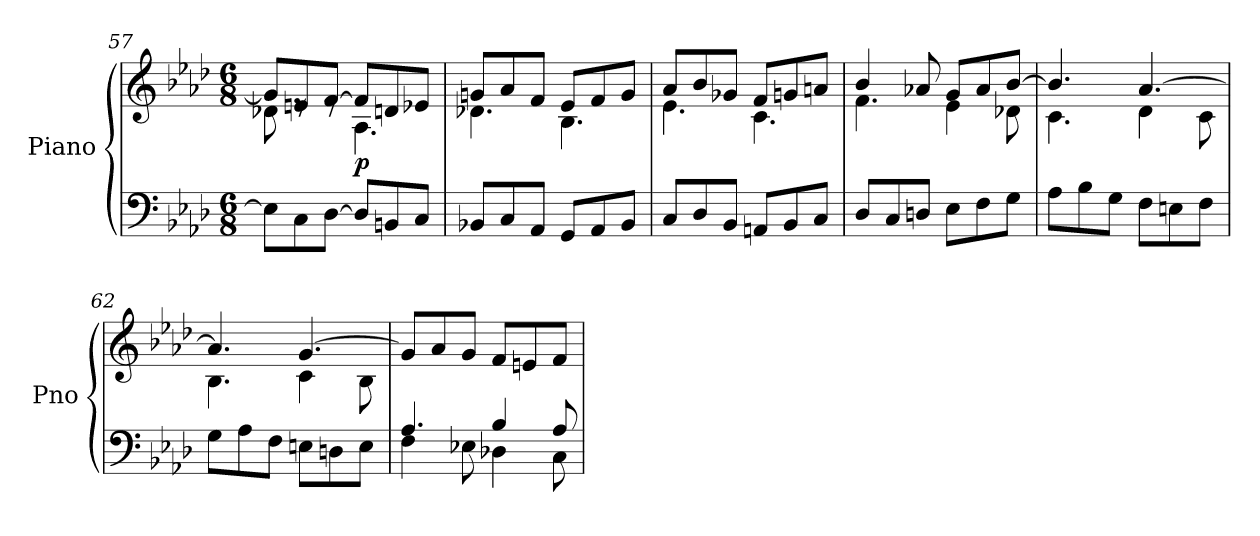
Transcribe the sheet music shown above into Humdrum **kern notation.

**kern	**kern	**dynam
*part1	*part1	*part1
*staff2	*staff1	*staff1/2
*I"Piano	*	*
*I'Pno	*	*
!!LO:LB:g=z
*clefF4	*clefG2	*
*k[b-e-a-d-]	*k[b-e-a-d-]	*
*M6/8	*M6/8	*
=57	=57	=57
*	*^	*
8E-\L]	8g-/L]	8d-X\	.
8C\	8en/	8re	.
[8D-\J	[8f/J	8re	.
!	!	!	!LO:DY:b
8D-/L]	8f/L]	4.A-\	p
8BBn/	8dn/	.	.
8C/J	8e-X/J	.	.
=58	=58	=58	=58
8BB-X/L	8gn/L	4.d-X\	.
8C/	8a-/	.	.
8AA-/J	8f/J	.	.
8GG/L	8e-/L	4.B-\	.
8AA-/	8f/	.	.
8BB-/J	8g/J	.	.
=59	=59	=59	=59
8C/L	8a-/L	4.e-\	.
8D-/	8b-/	.	.
8BB-/J	8g-X/J	.	.
8AAn/L	8f/L	4.c\	.
8BB-/	8gn/	.	.
8C/J	8an/J	.	.
=60	=60	=60	=60
8D-/L	4b-/	4.f\	.
8C/	.	.	.
8Dn/J	8a-X/	.	.
8E-\L	8g/L	4e-\	.
8F\	8a-/	.	.
8G\J	[8b-/J	8d-X\	.
=61	=61	=61	=61
8A-\L	4.b-/]	4.c\	.
8B-\	.	.	.
8G\J	.	.	.
8F\L	[4.a-/	4d-\	.
8En\	.	.	.
8F\J	.	8c\	.
!!LO:LB:g=z	!!
=62	=62	=62	=62
8G\L	4.a-/]	4.B-\	.
8A-\	.	.	.
8F\J	.	.	.
8En\L	[4.g/	4c\	.
8Dn\	.	.	.
8E\J	.	8B-\	.
*	*v	*v	*
=63	=63	=63
*^	*	*
4.A-/	4F\	8g/L]	.
.	.	8a-/	.
.	8E-X\	8g/J	.
4B-/	4D-X\	8f/L	.
.	.	8en/	.
8A-/	8C\	8f/J	.
*v	*v	*	*
=	=	=
*-	*-	*-
